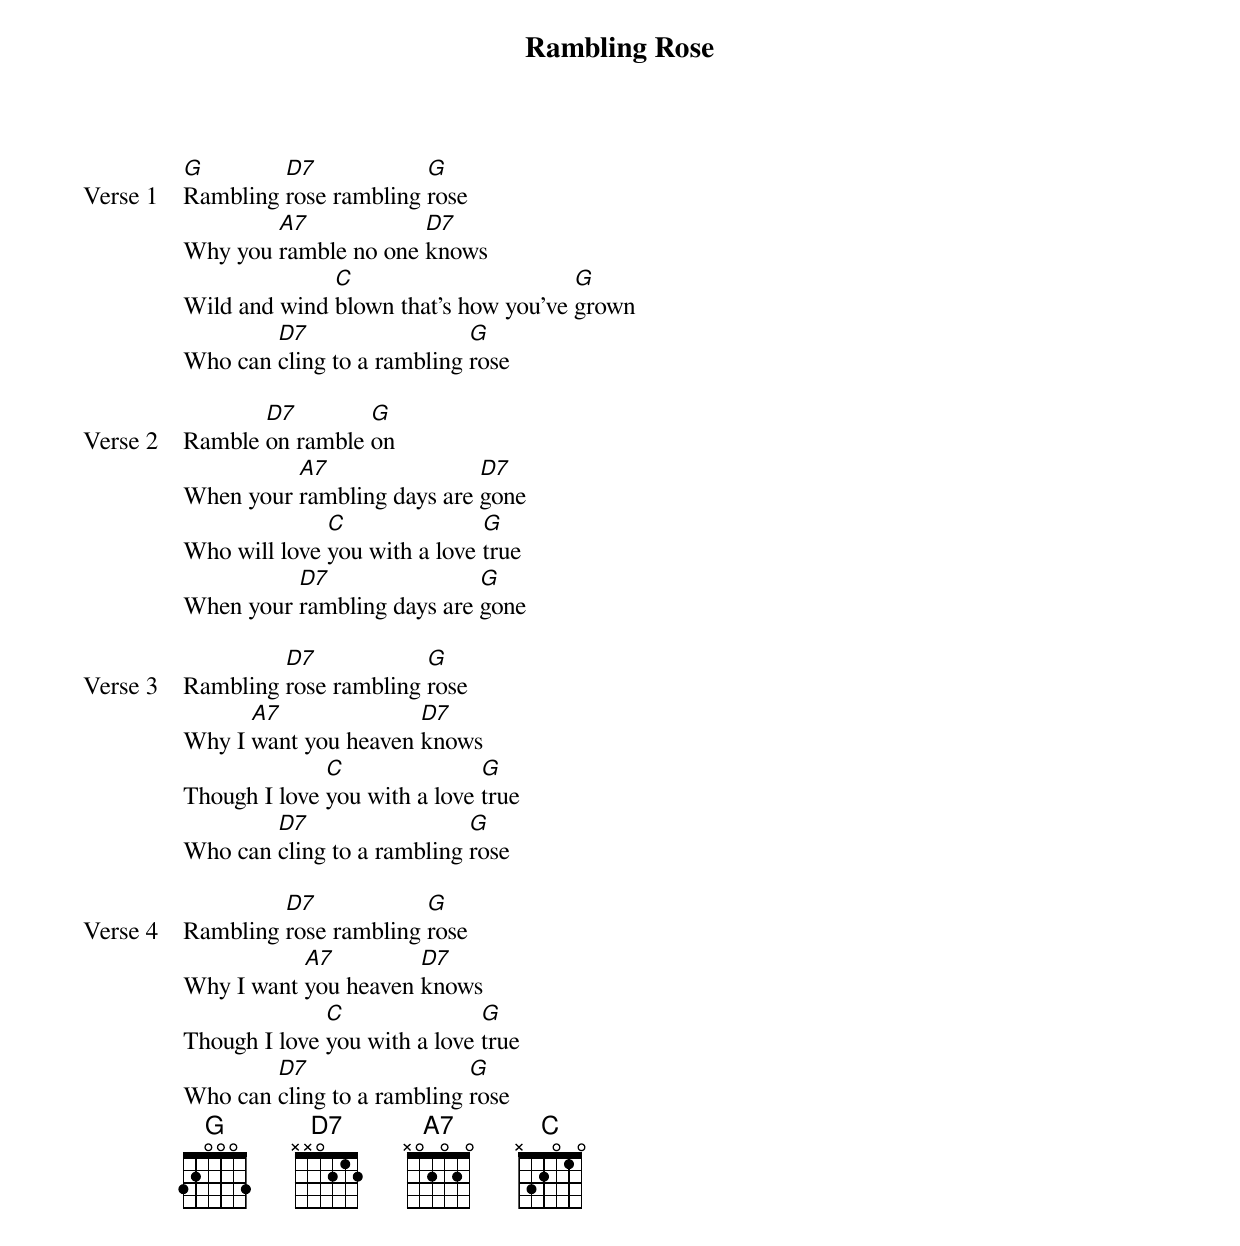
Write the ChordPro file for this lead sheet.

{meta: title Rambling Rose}
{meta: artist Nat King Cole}
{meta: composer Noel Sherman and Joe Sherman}
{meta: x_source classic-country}
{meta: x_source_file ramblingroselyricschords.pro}
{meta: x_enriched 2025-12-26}

{start_of_verse: Verse 1}
[G]Rambling [D7]rose rambling [G]rose
Why you [A7]ramble no one [D7]knows
Wild and wind [C]blown that's how you've [G]grown
Who can [D7]cling to a rambling [G]rose
{end_of_verse}

{start_of_verse: Verse 2}
Ramble [D7]on ramble [G]on
When your [A7]rambling days are [D7]gone
Who will love [C]you with a love [G]true
When your [D7]rambling days are [G]gone
{end_of_verse}

{start_of_verse: Verse 3}
Rambling [D7]rose rambling [G]rose
Why I [A7]want you heaven [D7]knows
Though I love [C]you with a love [G]true
Who can [D7]cling to a rambling [G]rose
{end_of_verse}

{start_of_verse: Verse 4}
Rambling [D7]rose rambling [G]rose
Why I want [A7]you heaven [D7]knows
Though I love [C]you with a love [G]true
Who can [D7]cling to a rambling [G]rose
{end_of_verse}
